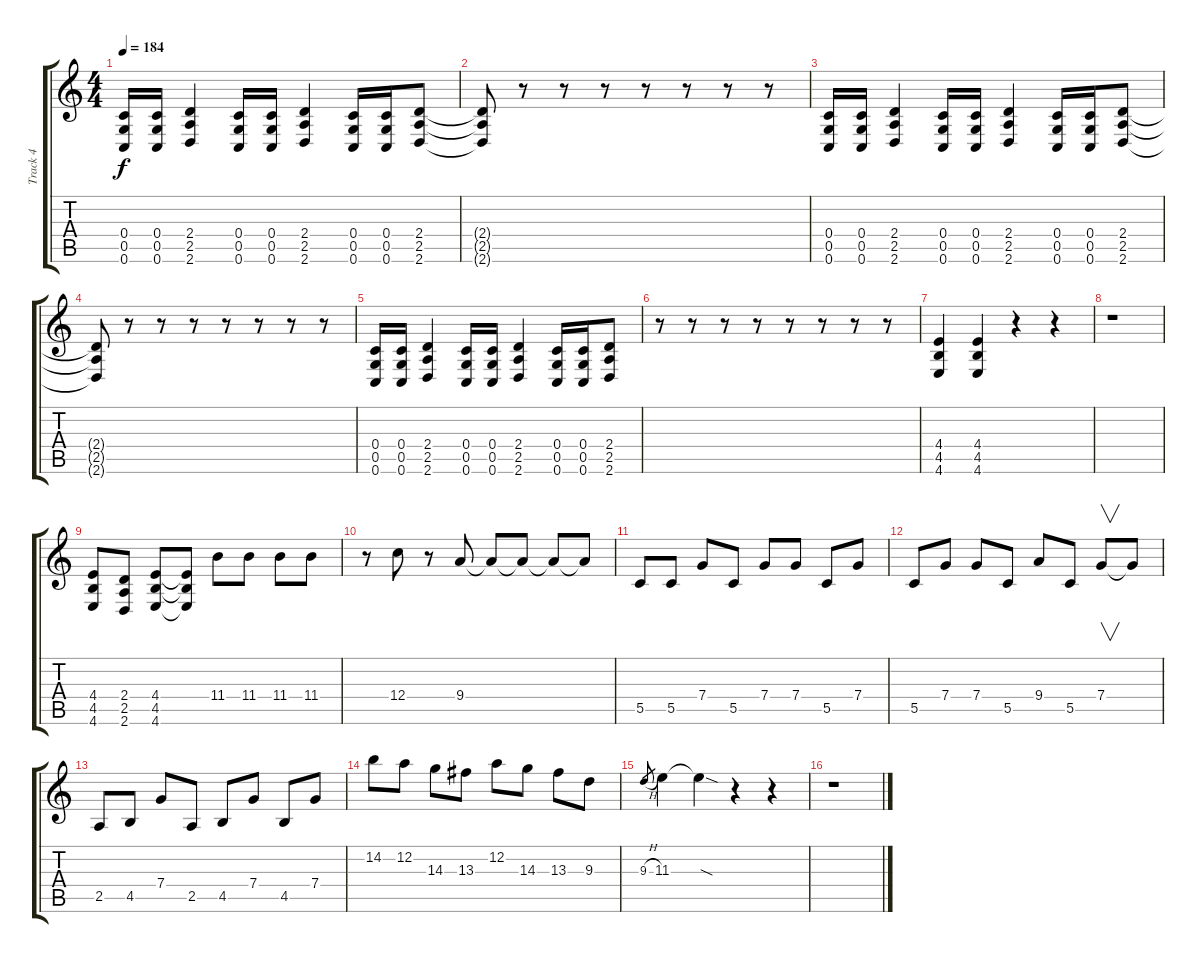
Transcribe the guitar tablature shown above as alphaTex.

\track ("Track 4" "Track 4") {instrument distortionguitar}
\staff {score tabs}
\tuning (D4 A3 F3 C3 G2 C2) {hide}
\ts (4 4)
\tempo 184
\clef g2
\ks c
(0.4 0.5 0.6).16{dy f} (0.4 0.5 0.6).16 (2.4 2.5 2.6).4 (0.4 0.5 0.6).16 (0.4 0.5 0.6).16 (2.4 2.5 2.6).4 (0.4 0.5 0.6).16 (0.4 0.5 0.6).16 (2.4 2.5 2.6).8 |
(2.4{t} 2.5{t} 2.6{t}).8 r.8 r.8 r.8 r.8 r.8 r.8 r.8 |
(0.4 0.5 0.6).16 (0.4 0.5 0.6).16 (2.4 2.5 2.6).4 (0.4 0.5 0.6).16 (0.4 0.5 0.6).16 (2.4 2.5 2.6).4 (0.4 0.5 0.6).16 (0.4 0.5 0.6).16 (2.4 2.5 2.6).8 |
(2.4{t} 2.5{t} 2.6{t}).8 r.8 r.8 r.8 r.8 r.8 r.8 r.8 |
(0.4 0.5 0.6).16 (0.4 0.5 0.6).16 (2.4 2.5 2.6).4 (0.4 0.5 0.6).16 (0.4 0.5 0.6).16 (2.4 2.5 2.6).4 (0.4 0.5 0.6).16 (0.4 0.5 0.6).16 (2.4 2.5 2.6).8 |
r.8 r.8 r.8 r.8 r.8 r.8 r.8 r.8 |
(4.4 4.5 4.6).4 (4.4 4.5 4.6).4 r.4 r.4 |
r.1 |
(4.4 4.5 4.6).8 (2.4 2.5 2.6).8 (4.4 4.5 4.6).8 (4.4{t} 4.5{t} 4.6{t}).8 11.4.8 11.4.8 11.4.8 11.4.8 |
r.8 12.4.8 r.8 9.4.8 9.4{t}.8 9.4{t}.8 9.4{t}.8 9.4{t}.8 |
5.5.8 5.5.8 7.4.8 5.5.8 7.4.8 7.4.8 5.5.8 7.4.8 |
5.5.8 7.4.8 7.4.8 5.5.8 9.4.8 5.5.8 7.4.8{v} 7.4{t}.8 |
2.5.8 4.5.8 7.4.8 2.5.8 4.5.8 7.4.8 4.5.8 7.4.8 |
14.2.8 12.2.8 14.3.8 13.3.8 12.2.8 14.3.8 13.3.8 9.3.8 |
9.3{h}.8{gr} 11.3.4 11.3{sod t}.4 r.4 r.4 |
r.1
